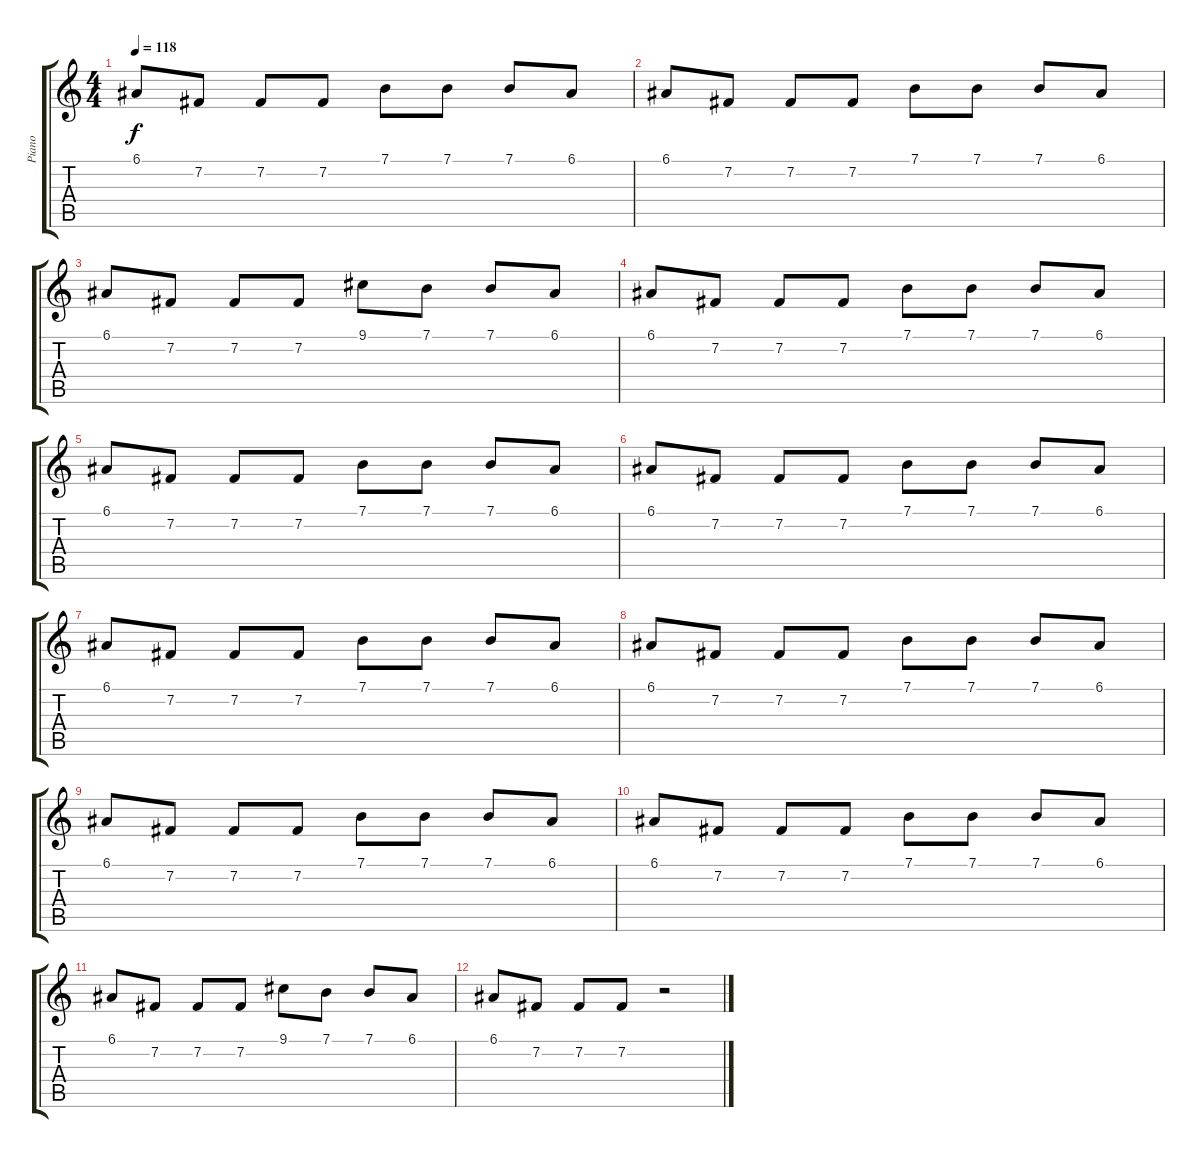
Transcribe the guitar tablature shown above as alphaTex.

\track ("Piano" "Piano") {instrument acousticgrandpiano}
\staff {score tabs}
\tuning (E4 B3 G3 D3 A2 E2) {hide}
\ts (4 4)
\tempo 118
\clef g2
\ks c
6.1.8{dy f} 7.2.8 7.2.8 7.2.8 7.1.8 7.1.8 7.1.8 6.1.8 |
6.1.8 7.2.8 7.2.8 7.2.8 7.1.8 7.1.8 7.1.8 6.1.8 |
6.1.8 7.2.8 7.2.8 7.2.8 9.1.8 7.1.8 7.1.8 6.1.8 |
6.1.8 7.2.8 7.2.8 7.2.8 7.1.8 7.1.8 7.1.8 6.1.8 |
6.1.8 7.2.8 7.2.8 7.2.8 7.1.8 7.1.8 7.1.8 6.1.8 |
6.1.8 7.2.8 7.2.8 7.2.8 7.1.8 7.1.8 7.1.8 6.1.8 |
6.1.8 7.2.8 7.2.8 7.2.8 7.1.8 7.1.8 7.1.8 6.1.8 |
6.1.8 7.2.8 7.2.8 7.2.8 7.1.8 7.1.8 7.1.8 6.1.8 |
6.1.8 7.2.8 7.2.8 7.2.8 7.1.8 7.1.8 7.1.8 6.1.8 |
6.1.8 7.2.8 7.2.8 7.2.8 7.1.8 7.1.8 7.1.8 6.1.8 |
6.1.8 7.2.8 7.2.8 7.2.8 9.1.8 7.1.8 7.1.8 6.1.8 |
6.1.8 7.2.8 7.2.8 7.2.8 r.2
